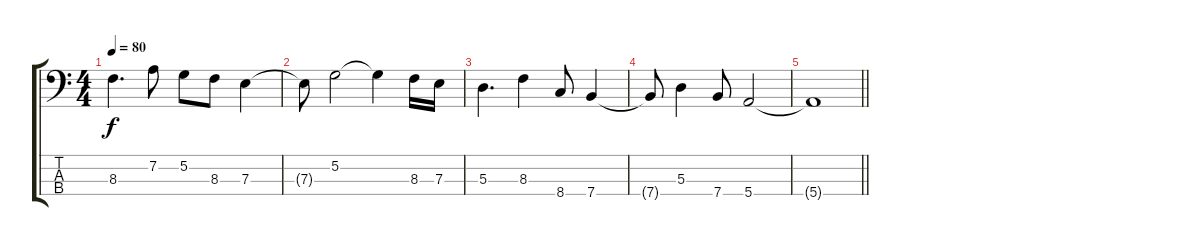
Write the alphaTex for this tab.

\track "" {instrument electricbassfinger}
\staff {score tabs}
\tuning (G2 D2 A1 E1) {hide}
\ts (4 4)
\tempo 80
\clef f4
\ks c
8.3.4{d dy f} 7.2.8 5.2.8 8.3.8 7.3.4 |
7.3{t}.8 5.2.2 5.2{t}.4 8.3.16 7.3.16 |
5.3.4{d} 8.3.4 8.4.8 7.4.4 |
7.4{t}.8 5.3.4 7.4.8 5.4.2 |
\barLineRight lightlight
5.4{t}.1
